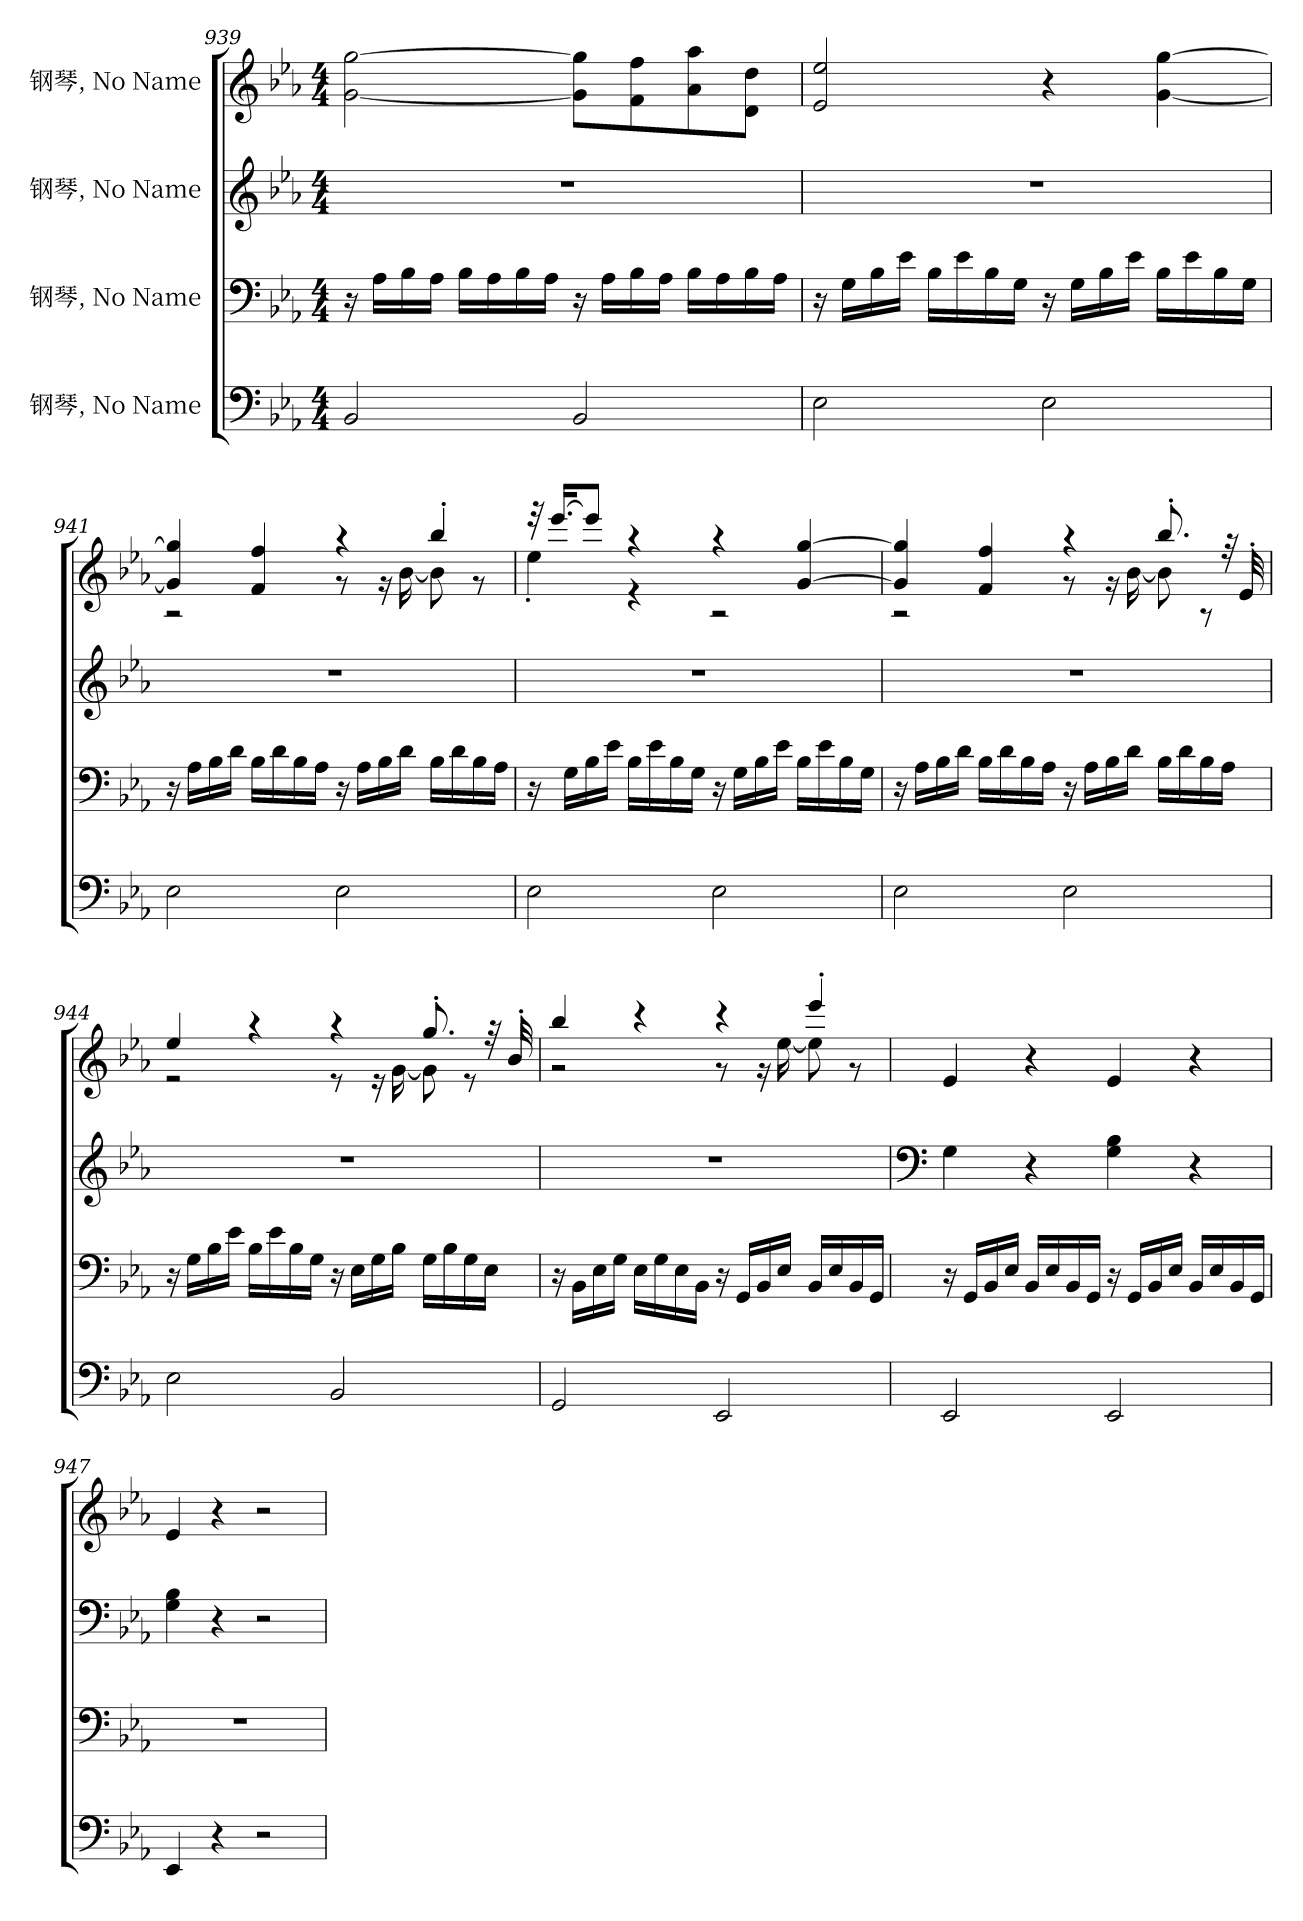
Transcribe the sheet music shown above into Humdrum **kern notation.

**kern	**kern	**kern	**kern
*part4	*part3	*part2	*part1
*staff4	*staff3	*staff2	*staff1
*I"钢琴, No Name	*I"钢琴, No Name	*I"钢琴, No Name	*I"钢琴, No Name
*clefF4	*clefF4	*clefG2	*clefG2
*k[b-e-a-]	*k[b-e-a-]	*k[b-e-a-]	*k[b-e-a-]
*M4/4	*M4/4	*M4/4	*M4/4
=939	=939	=939	=939
2BB-/	16r	1r	[2g\ [2gg\
.	16A-\LL	.	.
.	16B-\	.	.
.	16A-\JJ	.	.
.	16B-\LL	.	.
.	16A-\	.	.
.	16B-\	.	.
.	16A-\JJ	.	.
2BB-/	16r	.	8g\] 8gg\]L
.	16A-\LL	.	.
.	16B-\	.	8f\ 8ff\
.	16A-\JJ	.	.
.	16B-\LL	.	8a-\ 8aa-\
.	16A-\	.	.
.	16B-\	.	8d\ 8dd\J
.	16A-\JJ	.	.
!!LO:LB:g=z
=940	=940	=940	=940
2E-\	16r	1r	2e-/ 2ee-/
.	16G\LL	.	.
.	16B-\	.	.
.	16e-\JJ	.	.
.	16B-\LL	.	.
.	16e-\	.	.
.	16B-\	.	.
.	16G\JJ	.	.
2E-\	16r	.	4r
.	16G\LL	.	.
.	16B-\	.	.
.	16e-\JJ	.	.
.	16B-\LL	.	[4g\ [4gg\
.	16e-\	.	.
.	16B-\	.	.
.	16G\JJ	.	.
=941	=941	=941	=941
*	*	*	*^
2E-\	16r	1r	4g/] 4gg/]	2r
.	16A-\LL	.	.	.
.	16B-\	.	.	.
.	16d\JJ	.	.	.
.	16B-\LL	.	4f/ 4ff/	.
.	16d\	.	.	.
.	16B-\	.	.	.
.	16A-\JJ	.	.	.
2E-\	16r	.	4r	8r
.	16A-\LL	.	.	.
.	16B-\	.	.	16r
.	16d\JJ	.	.	[16b-\
.	16B-\LL	.	4bb-'/	8b-\]
.	16d\	.	.	.
.	16B-\	.	.	8r
.	16A-\JJ	.	.	.
!!LO:LB:g=z	!!
=942	=942	=942	=942	=942
2E-\	16r	1r	32r	4ee-'\
.	.	.	[16.eee-/KL	.
.	16G\LL	.	.	.
.	16B-\	.	8eee-/J]	.
.	16e-\JJ	.	.	.
.	16B-\LL	.	4r	4r
.	16e-\	.	.	.
.	16B-\	.	.	.
.	16G\JJ	.	.	.
2E-\	16r	.	4r	2r
.	16G\LL	.	.	.
.	16B-\	.	.	.
.	16e-\JJ	.	.	.
.	16B-\LL	.	[4g/ [4gg/	.
.	16e-\	.	.	.
.	16B-\	.	.	.
.	16G\JJ	.	.	.
=943	=943	=943	=943	=943
2E-\	16r	1r	4g/] 4gg/]	2r
.	16A-\LL	.	.	.
.	16B-\	.	.	.
.	16d\JJ	.	.	.
.	16B-\LL	.	4f/ 4ff/	.
.	16d\	.	.	.
.	16B-\	.	.	.
.	16A-\JJ	.	.	.
2E-\	16r	.	4r	8r
.	16A-\LL	.	.	.
.	16B-\	.	.	16r
.	16d\JJ	.	.	[16b-\
.	16B-\LL	.	8.bb-'/	8b-\]
.	16d\	.	.	.
.	16B-\	.	.	8r
*	*	*	*MM159	*
.	16A-\JJ	.	32r	.
.	.	.	32e-'/	.
!!LO:PB:g=z	!!
=944	=944	=944	=944	=944
2E-\	16r	1r	4ee-/	2r
.	16G\LL	.	.	.
.	16B-\	.	.	.
.	16e-\JJ	.	.	.
.	16B-\LL	.	4r	.
.	16e-\	.	.	.
.	16B-\	.	.	.
.	16G\JJ	.	.	.
2BB-/	16r	.	4r	8r
.	16E-\LL	.	.	.
.	16G\	.	.	16r
.	16B-\JJ	.	.	[16g\
.	16G\LL	.	8.gg'/	8g\]
.	16B-\	.	.	.
.	16G\	.	.	8r
*	*	*	*MM159	*
.	16E-\JJ	.	32r	.
.	.	.	32b-'/	.
=945	=945	=945	=945	=945
2GG/	16r	1r	4bb-/	2r
.	16BB-\LL	.	.	.
.	16E-\	.	.	.
.	16G\JJ	.	.	.
.	16E-\LL	.	4r	.
.	16G\	.	.	.
.	16E-\	.	.	.
.	16BB-\JJ	.	.	.
2EE-/	16r	.	4r	8r
.	16GG/LL	.	.	.
.	16BB-/	.	.	16r
.	16E-/JJ	.	.	[16ee-\
.	16BB-/LL	.	4eee-'/	8ee-\]
.	16E-/	.	.	.
.	16BB-/	.	.	8r
.	16GG/JJ	.	.	.
*	*	*	*v	*v
!!LO:LB:g=z
=946	=946	=946	=946
*	*	*clefF4	*
2EE-/	16r	4G\	4e-/
.	16GG/LL	.	.
.	16BB-/	.	.
.	16E-/JJ	.	.
.	16BB-/LL	4r	4r
.	16E-/	.	.
.	16BB-/	.	.
.	16GG/JJ	.	.
2EE-/	16r	4G\ 4B-\	4e-/
.	16GG/LL	.	.
.	16BB-/	.	.
.	16E-/JJ	.	.
.	16BB-/LL	4r	4r
.	16E-/	.	.
.	16BB-/	.	.
.	16GG/JJ	.	.
=947	=947	=947	=947
*	*	*	*MM69
4EE-/	1r	4G\ 4B-\	4e-/
4r	.	4r	4r
2r	.	2r	2r
=	=	=	=
*-	*-	*-	*-
